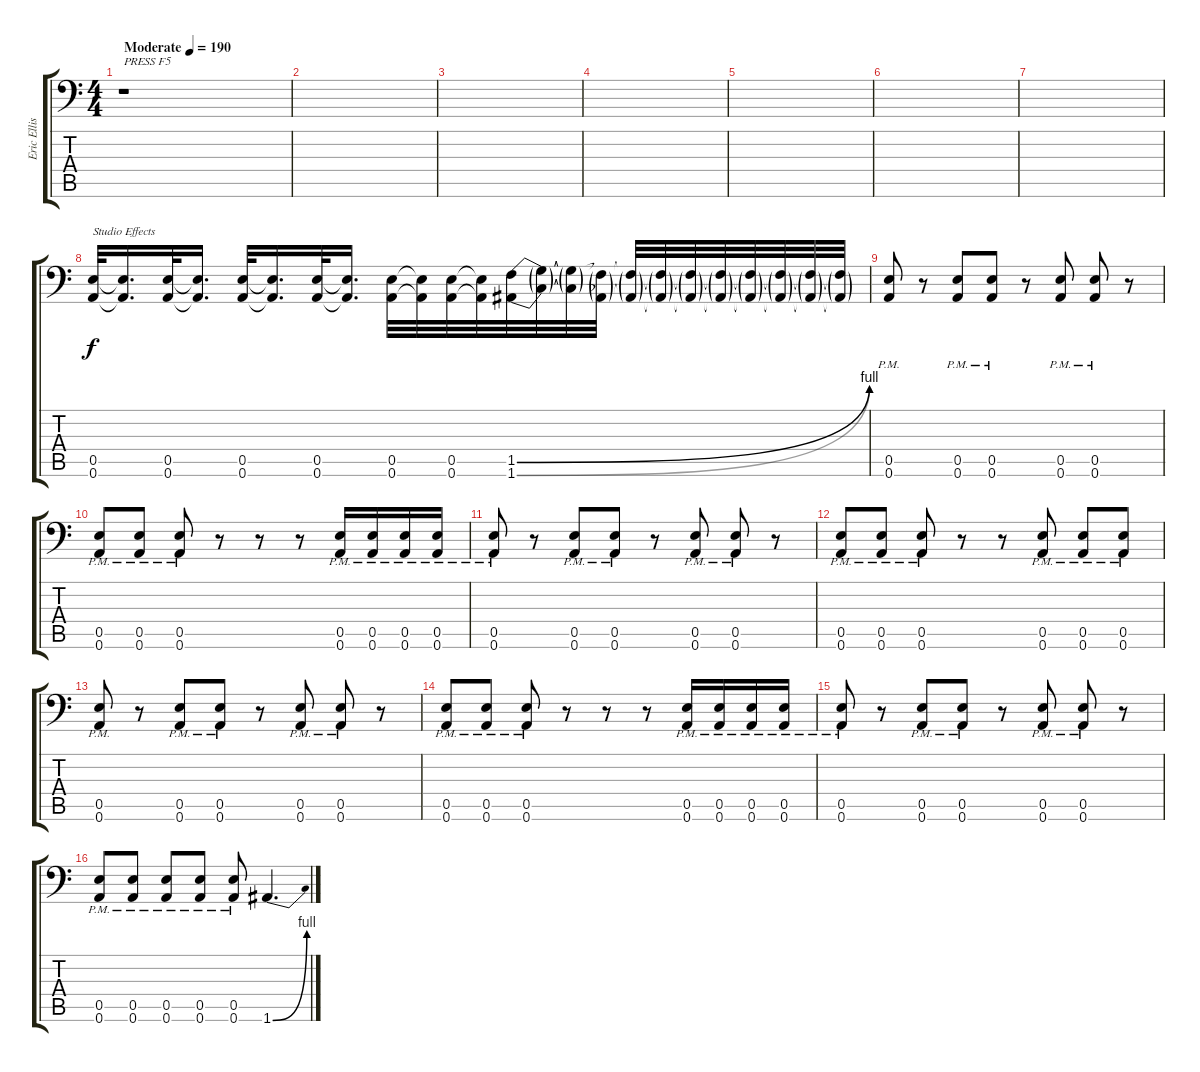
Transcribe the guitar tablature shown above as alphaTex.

\track ("Eric Ellis" "Eric Ellis") {instrument overdrivenguitar}
\staff {score tabs}
\tuning (B3 Gb3 D3 A2 E2 A1) {hide}
\ts (4 4)
\tempo (190 "Moderate")
\clef f4
\ks c
r.1{txt "PRESS F5" dy f instrument overdrivenguitar} |
|
|
|
|
|
|
(0.5 0.6).32{txt "Studio Effects" volume 16} (0.5{t} 0.6{t}).16{d volume 0} (0.5 0.6).32{volume 16} (0.5{t} 0.6{t}).16{d volume 0} (0.5 0.6).32{volume 16} (0.5{t} 0.6{t}).16{d volume 0} (0.5 0.6).32{volume 16} (0.5{t} 0.6{t}).16{d volume 0} (0.5 0.6).32{volume 16} (0.5{t} 0.6{t}).32{volume 0} (0.5 0.6).32{volume 16} (0.5{t} 0.6{t}).32{volume 0} (1.5{be (bend 0 0 60 4)} 1.6{be (bend 0 0 60 4)}).32{volume 16} (1.5{t} 1.6{t}).32{volume 0} (1.5{t} 1.6{t}).32{volume 16} (1.5{t} 1.6{t}).32{volume 0} (1.5{t} 1.6{t}).32{volume 16} (1.5{t} 1.6{t}).32{volume 0} (1.5{t} 1.6{t}).32{volume 16} (1.5{t} 1.6{t}).32{volume 0} (1.5{t} 1.6{t}).32{volume 16} (1.5{t} 1.6{t}).32{volume 0} (1.5{t} 1.6{t}).32{volume 16} (1.5{t} 1.6{t}).32{volume 0} |
(0.5{pm} 0.6{pm}).8{volume 13} r.8 (0.5{pm} 0.6{pm}).8 (0.5{pm} 0.6{pm}).8 r.8 (0.5{pm} 0.6{pm}).8 (0.5{pm} 0.6{pm}).8 r.8 |
(0.5{pm} 0.6{pm}).8 (0.5{pm} 0.6{pm}).8 (0.5{pm} 0.6{pm}).8 r.8 r.8 r.8 (0.5{pm} 0.6{pm}).16 (0.5{pm} 0.6{pm}).16 (0.5{pm} 0.6{pm}).16 (0.5{pm} 0.6{pm}).16 |
(0.5{pm} 0.6{pm}).8 r.8 (0.5{pm} 0.6{pm}).8 (0.5{pm} 0.6{pm}).8 r.8 (0.5{pm} 0.6{pm}).8 (0.5{pm} 0.6{pm}).8 r.8 |
(0.5{pm} 0.6{pm}).8 (0.5{pm} 0.6{pm}).8 (0.5{pm} 0.6{pm}).8 r.8 r.8 (0.5{pm} 0.6{pm}).8 (0.5{pm} 0.6{pm}).8 (0.5{pm} 0.6{pm}).8 |
(0.5{pm} 0.6{pm}).8 r.8 (0.5{pm} 0.6{pm}).8 (0.5{pm} 0.6{pm}).8 r.8 (0.5{pm} 0.6{pm}).8 (0.5{pm} 0.6{pm}).8 r.8 |
(0.5{pm} 0.6{pm}).8 (0.5{pm} 0.6{pm}).8 (0.5{pm} 0.6{pm}).8 r.8 r.8 r.8 (0.5{pm} 0.6{pm}).16 (0.5{pm} 0.6{pm}).16 (0.5{pm} 0.6{pm}).16 (0.5{pm} 0.6{pm}).16 |
(0.5{pm} 0.6{pm}).8 r.8 (0.5{pm} 0.6{pm}).8 (0.5{pm} 0.6{pm}).8 r.8 (0.5{pm} 0.6{pm}).8 (0.5{pm} 0.6{pm}).8 r.8 |
(0.5{pm} 0.6{pm}).8 (0.5{pm} 0.6{pm}).8 (0.5{pm} 0.6{pm}).8 (0.5{pm} 0.6{pm}).8 (0.5{pm} 0.6{pm}).8 1.6{be (bend 0 0 60 4)}.4{d}
